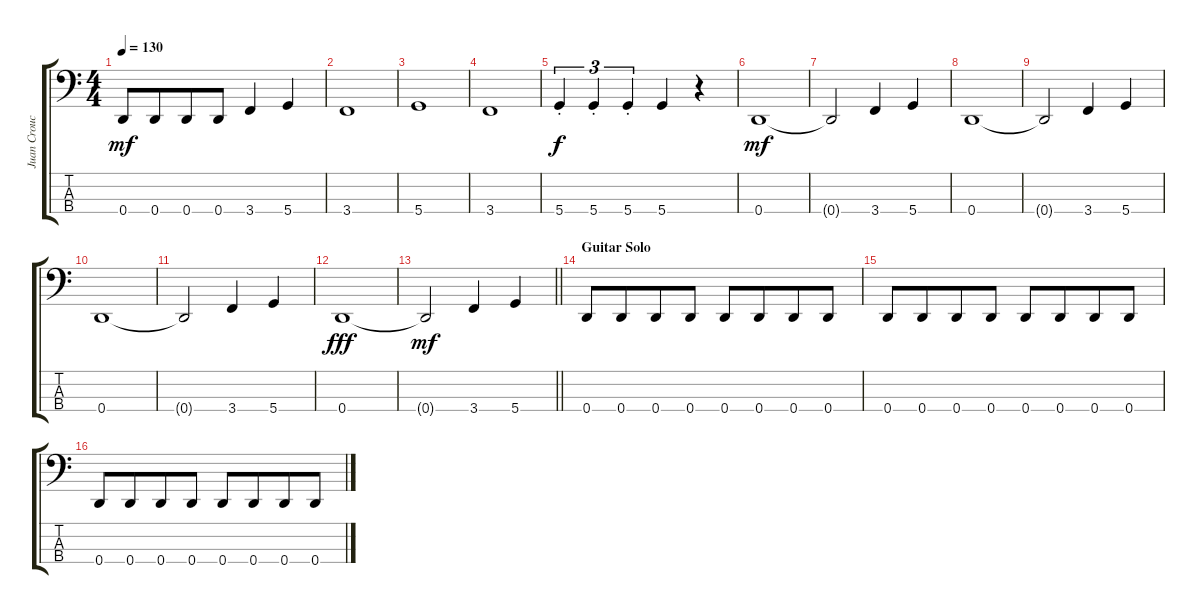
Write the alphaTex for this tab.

\track ("Juan Crouchier - Bass" "Juan Crouc") {instrument electricbassfinger}
\staff {score tabs}
\tuning (G2 D2 A1 D1) {hide}
\ts (4 4)
\tempo 130
\clef f4
\ks c
0.4.8{dy mf} 0.4.8{beam merge} 0.4.8 0.4.8 3.4.4 5.4.4 |
3.4.1 |
5.4.1 |
3.4.1 |
5.4{st}.4{tu (3 2) dy f} 5.4{st}.4{tu (3 2)} 5.4{st}.4{tu (3 2)} 5.4.4 r.4 |
0.4.1{dy mf} |
0.4{t}.2 3.4.4 5.4.4 |
0.4.1 |
0.4{t}.2 3.4.4 5.4.4 |
0.4.1 |
0.4{t}.2 3.4.4 5.4.4 |
0.4.1{dy fff} |
\barLineRight lightlight
0.4{t}.2{dy mf} 3.4.4 5.4.4 |
\section ("" "Guitar Solo")
0.4.8 0.4.8{beam merge} 0.4.8 0.4.8 0.4.8 0.4.8{beam merge} 0.4.8 0.4.8 |
0.4.8 0.4.8{beam merge} 0.4.8 0.4.8 0.4.8 0.4.8{beam merge} 0.4.8 0.4.8 |
0.4.8 0.4.8{beam merge} 0.4.8 0.4.8 0.4.8 0.4.8{beam merge} 0.4.8 0.4.8
